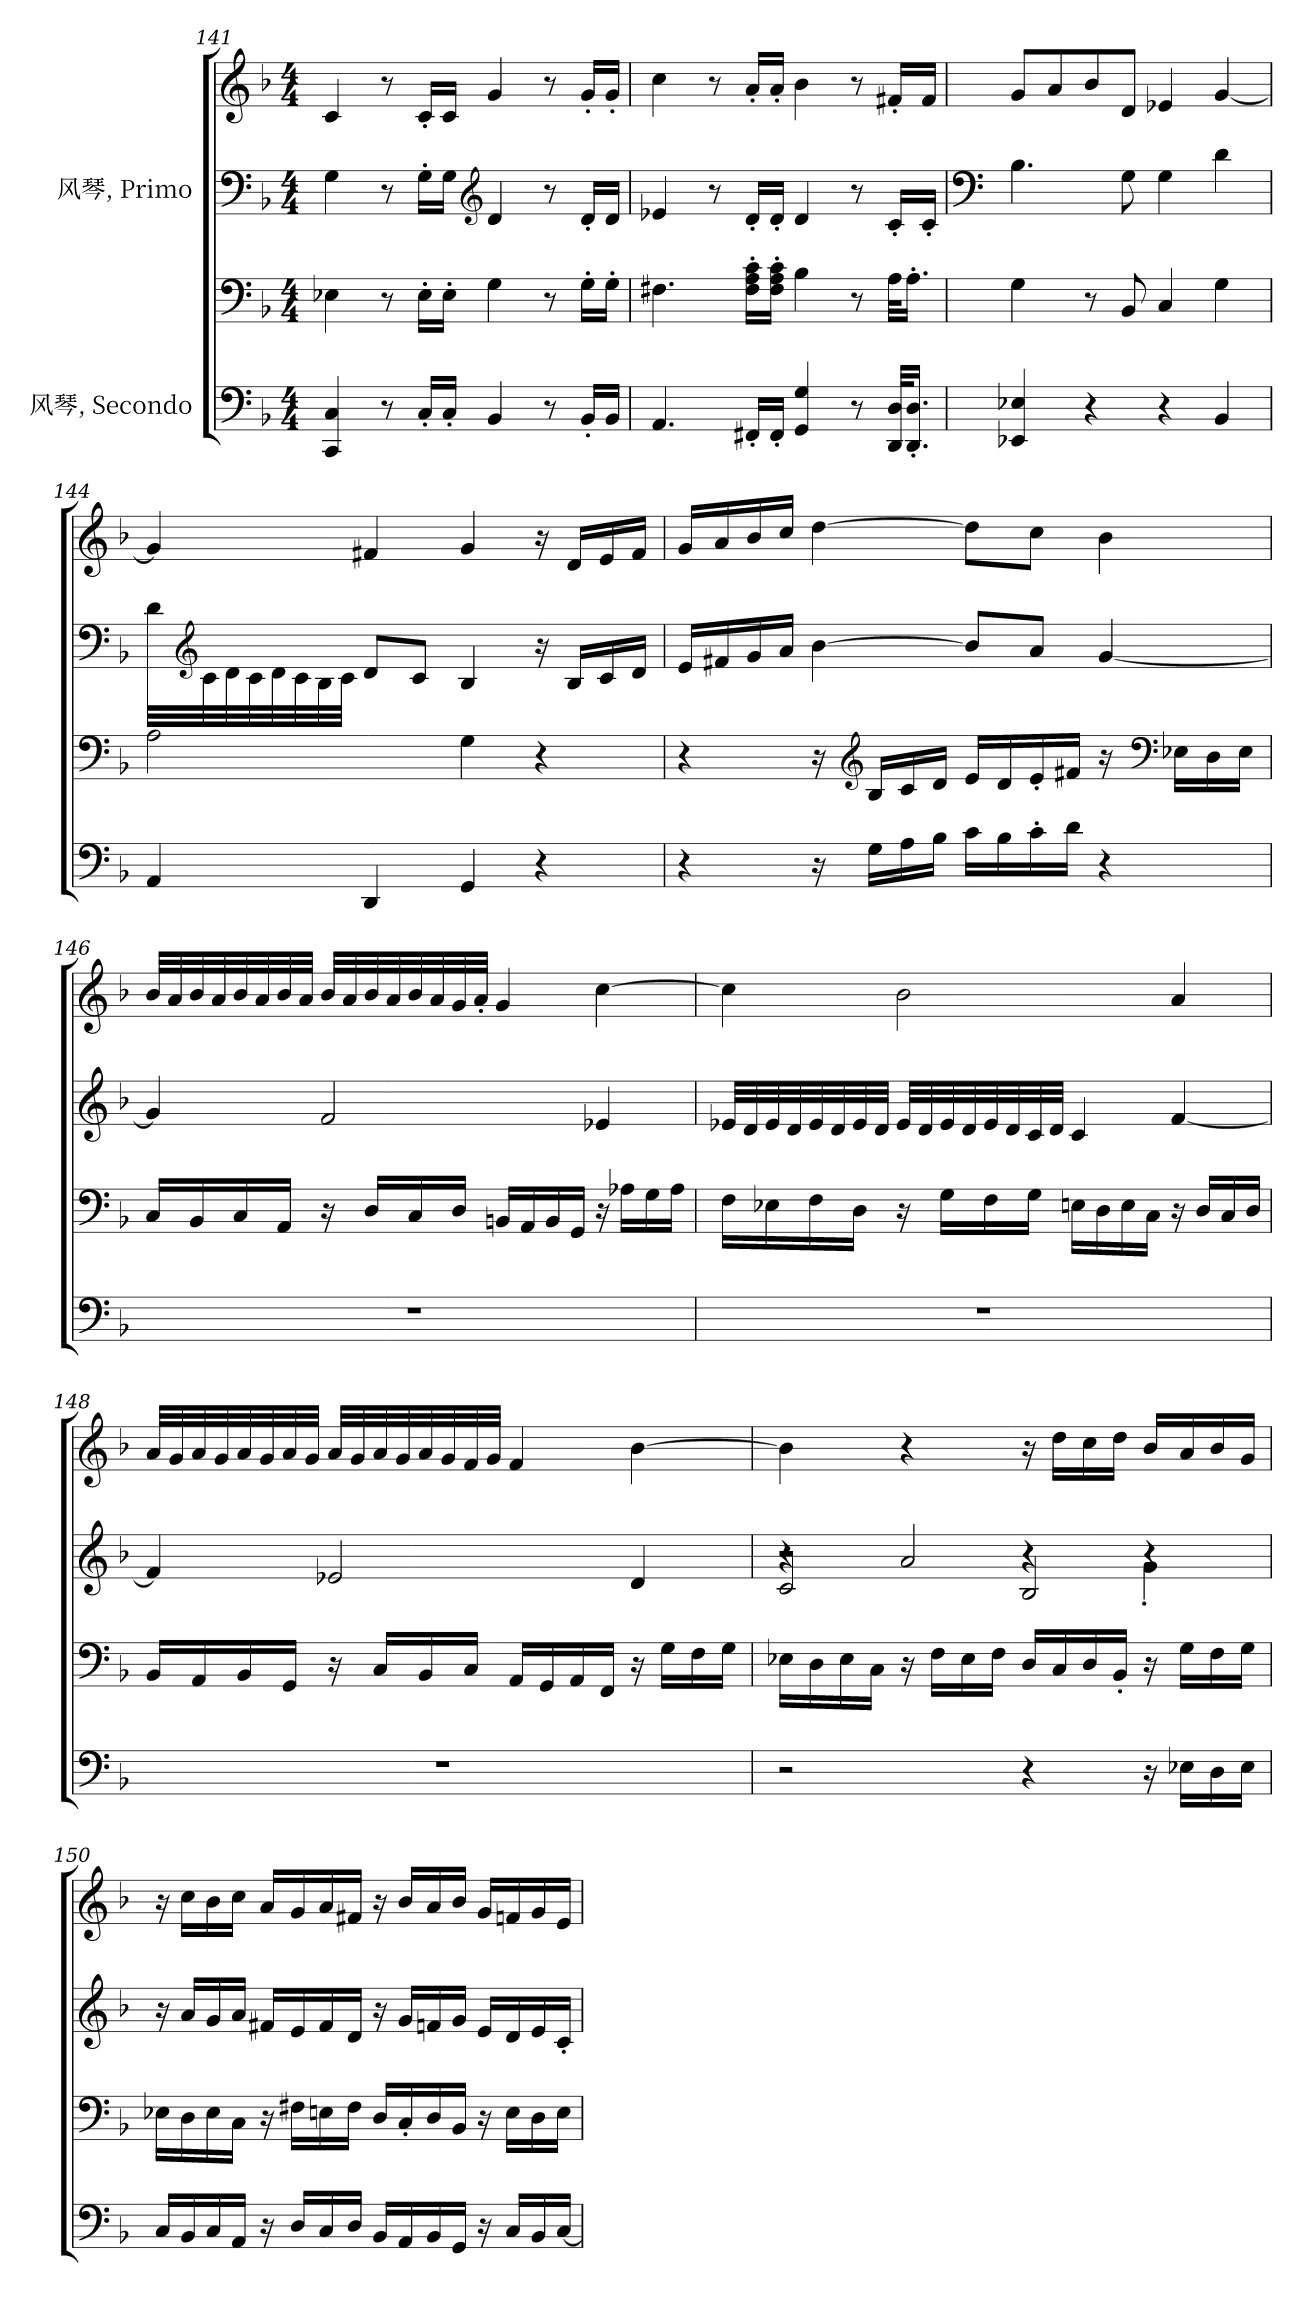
**kern	**kern	**kern	**kern
*part2	*part2	*part1	*part1
*staff4	*staff3	*staff2	*staff1
*I"风琴, Secondo	*	*I"风琴, Primo	*
*clefF4	*clefF4	*clefF4	*clefG2
*k[b-]	*k[b-]	*k[b-]	*k[b-]
*M4/4	*M4/4	*M4/4	*M4/4
=141	=141	=141	=141
4CC/ 4C/	4E-X\	4G\	4c/
8r	8r	8r	8r
16C'/LL	16E-'\LL	16G'\LL	16c'/LL
16C'/JJ	16E-'\JJ	16G\JJ	16c/JJ
*	*	*clefG2	*
4BB-/	4G\	4d/	4g/
8r	8r	8r	8r
16BB-'/LL	16G'\LL	16d'/LL	16g'/LL
16BB-/JJ	16G'\JJ	16d/JJ	16g'/JJ
=142	=142	=142	=142
4.AA/	4.F#X\	4e-X/	4cc\
.	.	8r	8r
16FF#X'/LL	16F#\' 16A\' 16c\'LL	16d'/LL	16a'/LL
16FF#'/JJ	16F#\' 16A\' 16c\'JJ	16d'/JJ	16a'/JJ
4GG/ 4G/	4B-\	4d/	4b-\
8r	8r	8r	8r
32DD/ 32D/KLL	32A\KLL	16c'/LL	16f#X'/LL
16.DD/' 16.D/'JJ	16.A'\JJ	.	.
.	.	16c'/JJ	16f#/JJ
=143	=143	=143	=143
*	*	*clefF4	*
4EE-X/ 4E-X/	4G\	4.B-\	8g/L
.	.	.	8a/
4r	8r	.	8b-/
.	8BB-/	8G\	8d/J
4r	4C/	4G\	4e-X/
4BB-/	4G\	4d\	[4g/
!!LO:LB:g=z
=144	=144	=144	=144
4AA/	2A\	32d\LLL	4g/]
*	*	*clefG2	*
.	.	32c\	.
.	.	32d\	.
.	.	32c\	.
.	.	32d\	.
.	.	32c\	.
.	.	32B-\	.
.	.	32c\JJJ	.
4DD/	.	8d/L	4f#X/
.	.	8c/J	.
4GG/	4G\	4B-/	4g/
4r	4r	16r	16r
.	.	16B-/LL	16d/LL
.	.	16c/	16e/
.	.	16d/JJ	16f#/JJ
=145	=145	=145	=145
4r	4r	16e/LL	16g/LL
.	.	16f#X/	16a/
.	.	16g/	16b-/
.	.	16a/JJ	16cc/JJ
16r	16r	[4b-\	[4dd\
*	*clefG2	*	*
16G\LL	16B-/LL	.	.
16A\	16c/	.	.
16B-\JJ	16d/JJ	.	.
16c\LL	16e/LL	8b-/L]	8dd\L]
16B-\	16d/	.	.
16c'\	16e'/	8a/J	8cc\J
16d\JJ	16f#X/JJ	.	.
4r	16r	[4g/	4b-\
*	*clefF4	*	*
.	16E-X\LL	.	.
.	16D\	.	.
.	16E-\JJ	.	.
!!LO:PB:g=z
=146	=146	=146	=146
1r	16C/LL	4g/]	32b-/LLL
.	.	.	32a/
.	16BB-/	.	32b-/
.	.	.	32a/
.	16C/	.	32b-/
.	.	.	32a/
.	16AA/JJ	.	32b-/
.	.	.	32a/JJJ
.	16r	2f/	32b-/LLL
.	.	.	32a/
.	16D/LL	.	32b-/
.	.	.	32a/
.	16C/	.	32b-/
.	.	.	32a/
.	16D/JJ	.	32g/
.	.	.	32a'/JJJ
.	16BBn/LL	.	4g/
.	16AA/	.	.
.	16BB/	.	.
.	16GG/JJ	.	.
.	16r	4e-X/	[4cc\
.	16A-X\LL	.	.
.	16G\	.	.
.	16A-\JJ	.	.
!!LO:LB:g=z
=147	=147	=147	=147
1r	16F\LL	32e-X/LLL	4cc\]
.	.	32d/	.
.	16E-X\	32e-/	.
.	.	32d/	.
.	16F\	32e-/	.
.	.	32d/	.
.	16D\JJ	32e-/	.
.	.	32d/JJJ	.
.	16r	32e-/LLL	2b-\
.	.	32d/	.
.	16G\LL	32e-/	.
.	.	32d/	.
.	16F\	32e-/	.
.	.	32d/	.
.	16G\JJ	32c/	.
.	.	32d/JJJ	.
.	16En\LL	4c/	.
.	16D\	.	.
.	16E\	.	.
.	16C\JJ	.	.
.	16r	[4f/	4a/
.	16D/LL	.	.
.	16C/	.	.
.	16D/JJ	.	.
!!LO:LB:g=z
=148	=148	=148	=148
1r	16BB-/LL	4f/]	32a/LLL
.	.	.	32g/
.	16AA/	.	32a/
.	.	.	32g/
.	16BB-/	.	32a/
.	.	.	32g/
.	16GG/JJ	.	32a/
.	.	.	32g/JJJ
.	16r	2e-X/	32a/LLL
.	.	.	32g/
.	16C/LL	.	32a/
.	.	.	32g/
.	16BB-/	.	32a/
.	.	.	32g/
.	16C/JJ	.	32f/
.	.	.	32g/JJJ
.	16AA/LL	.	4f/
.	16GG/	.	.
.	16AA/	.	.
.	16FF/JJ	.	.
.	16r	4d/	[4b-\
.	16G\LL	.	.
.	16F\	.	.
.	16G\JJ	.	.
=149	=149	=149	=149
*	*	*^	*
*	*	*	*^	*
2r	16E-X\LL	4r	2r	2c/	4b-\]
.	16D\	.	.	.	.
.	16E-\	.	.	.	.
.	16C\JJ	.	.	.	.
.	16r	2a/	.	.	4r
.	16F\LL	.	.	.	.
.	16E-\	.	.	.	.
.	16F\JJ	.	.	.	.
4r	16D/LL	.	4r	2B-/	16r
.	16C/	.	.	.	16dd\LL
.	16D/	.	.	.	16cc\
.	16BB-'/JJ	.	.	.	16dd\JJ
16r	16r	4r	4g'\	.	16b-/LL
16E-X\LL	16G\LL	.	.	.	16a/
16D\	16F\	.	.	.	16b-/
16E-\JJ	16G\JJ	.	.	.	16g/JJ
*	*	*v	*v	*v	*
!!LO:PB:g=z
=150	=150	=150	=150
16C/LL	16E-X\LL	16r	16r
16BB-/	16D\	16a/LL	16cc\LL
16C/	16E-\	16g/	16b-\
16AA/JJ	16C\JJ	16a/JJ	16cc\JJ
16r	16r	16f#X/LL	16a/LL
16D/LL	16F#X\LL	16e/	16g/
16C/	16En\	16f#/	16a/
16D/JJ	16F#\JJ	16d/JJ	16f#X/JJ
16BB-/LL	16D/LL	16r	16r
16AA/	16C'/	16g/LL	16b-/LL
16BB-/	16D/	16fn/	16a/
16GG/JJ	16BB-/JJ	16g/JJ	16b-/JJ
16r	16r	16e/LL	16g/LL
16C/LL	16E\LL	16d/	16fn/
16BB-/	16D\	16e/	16g/
[16C/JJ	16E\JJ	16c'/JJ	16e/JJ
=	=	=	=
*-	*-	*-	*-
